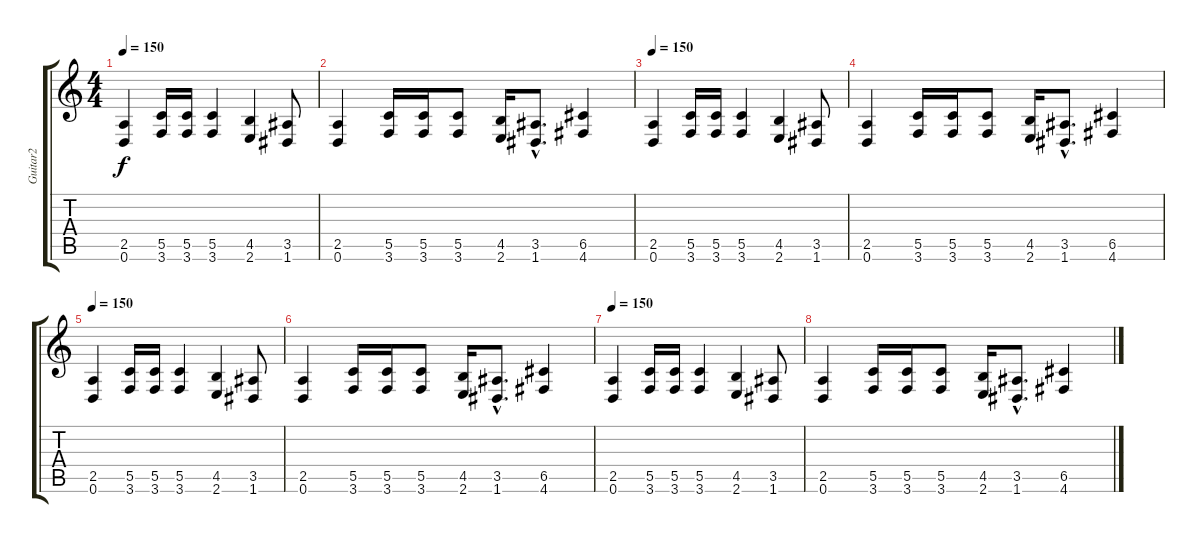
\track ("Guitar2" "Guitar2") {instrument distortionguitar}
\staff {score tabs}
\tuning (D4 A3 F3 C3 G2 D2) {hide}
\ts (4 4)
\tempo 150
\clef g2
\ks c
(2.5 0.6).4{dy f} (5.5 3.6).16 (5.5 3.6).16 (5.5 3.6).4 (4.5 2.6).4 (3.5 1.6).8 |
(2.5 0.6).4 (5.5 3.6).16 (5.5 3.6).16 (5.5 3.6).8 (4.5 2.6).16 (3.5{hac} 1.6{hac}).8{d} (6.5 4.6).4 |
\tempo 150
(2.5 0.6).4 (5.5 3.6).16 (5.5 3.6).16 (5.5 3.6).4 (4.5 2.6).4 (3.5 1.6).8 |
(2.5 0.6).4 (5.5 3.6).16 (5.5 3.6).16 (5.5 3.6).8 (4.5 2.6).16 (3.5{hac} 1.6{hac}).8{d} (6.5 4.6).4 |
\tempo 150
(2.5 0.6).4 (5.5 3.6).16 (5.5 3.6).16 (5.5 3.6).4 (4.5 2.6).4 (3.5 1.6).8 |
(2.5 0.6).4 (5.5 3.6).16 (5.5 3.6).16 (5.5 3.6).8 (4.5 2.6).16 (3.5{hac} 1.6{hac}).8{d} (6.5 4.6).4 |
\tempo 150
(2.5 0.6).4 (5.5 3.6).16 (5.5 3.6).16 (5.5 3.6).4 (4.5 2.6).4 (3.5 1.6).8 |
(2.5 0.6).4 (5.5 3.6).16 (5.5 3.6).16 (5.5 3.6).8 (4.5 2.6).16 (3.5{hac} 1.6{hac}).8{d} (6.5 4.6).4
